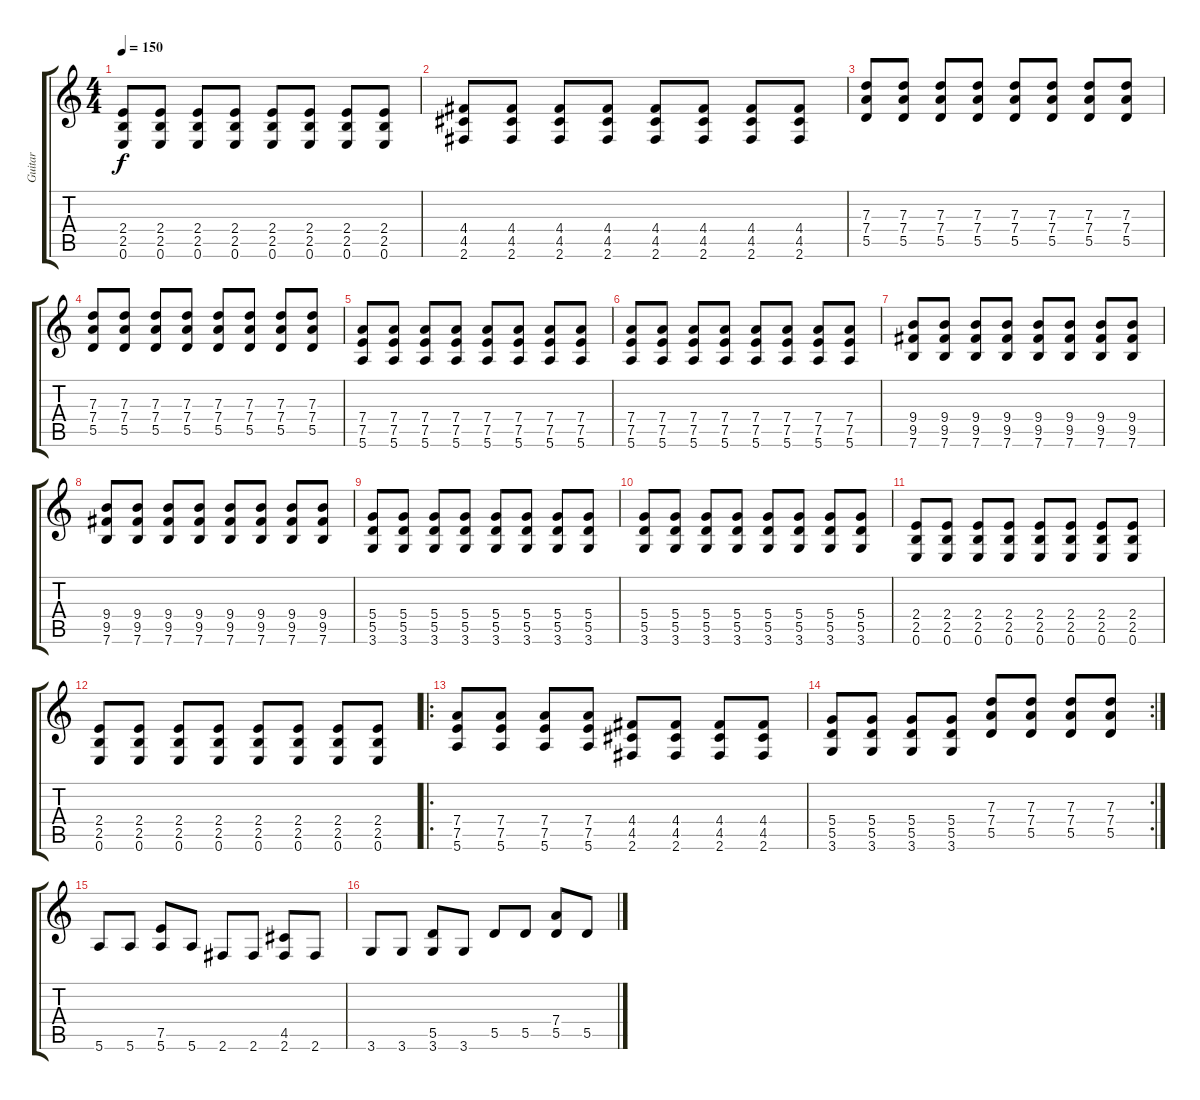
\track ("Guitar" "Guitar") {instrument distortionguitar}
\staff {score tabs}
\tuning (E4 B3 G3 D3 A2 E2) {hide}
\ts (4 4)
\tempo 150
\clef g2
\ks c
(2.4 2.5 0.6).8{dy f} (2.4 2.5 0.6).8 (2.4 2.5 0.6).8 (2.4 2.5 0.6).8 (2.4 2.5 0.6).8 (2.4 2.5 0.6).8 (2.4 2.5 0.6).8 (2.4 2.5 0.6).8 |
(4.4 4.5 2.6).8 (4.4 4.5 2.6).8 (4.4 4.5 2.6).8 (4.4 4.5 2.6).8 (4.4 4.5 2.6).8 (4.4 4.5 2.6).8 (4.4 4.5 2.6).8 (4.4 4.5 2.6).8 |
(7.3 7.4 5.5).8 (7.3 7.4 5.5).8 (7.3 7.4 5.5).8 (7.3 7.4 5.5).8 (7.3 7.4 5.5).8 (7.3 7.4 5.5).8 (7.3 7.4 5.5).8 (7.3 7.4 5.5).8 |
(7.3 7.4 5.5).8 (7.3 7.4 5.5).8 (7.3 7.4 5.5).8 (7.3 7.4 5.5).8 (7.3 7.4 5.5).8 (7.3 7.4 5.5).8 (7.3 7.4 5.5).8 (7.3 7.4 5.5).8 |
(7.4 7.5 5.6).8 (7.4 7.5 5.6).8 (7.4 7.5 5.6).8 (7.4 7.5 5.6).8 (7.4 7.5 5.6).8 (7.4 7.5 5.6).8 (7.4 7.5 5.6).8 (7.4 7.5 5.6).8 |
(7.4 7.5 5.6).8 (7.4 7.5 5.6).8 (7.4 7.5 5.6).8 (7.4 7.5 5.6).8 (7.4 7.5 5.6).8 (7.4 7.5 5.6).8 (7.4 7.5 5.6).8 (7.4 7.5 5.6).8 |
(9.4 9.5 7.6).8 (9.4 9.5 7.6).8 (9.4 9.5 7.6).8 (9.4 9.5 7.6).8 (9.4 9.5 7.6).8 (9.4 9.5 7.6).8 (9.4 9.5 7.6).8 (9.4 9.5 7.6).8 |
(9.4 9.5 7.6).8 (9.4 9.5 7.6).8 (9.4 9.5 7.6).8 (9.4 9.5 7.6).8 (9.4 9.5 7.6).8 (9.4 9.5 7.6).8 (9.4 9.5 7.6).8 (9.4 9.5 7.6).8 |
(5.4 5.5 3.6).8 (5.4 5.5 3.6).8 (5.4 5.5 3.6).8 (5.4 5.5 3.6).8 (5.4 5.5 3.6).8 (5.4 5.5 3.6).8 (5.4 5.5 3.6).8 (5.4 5.5 3.6).8 |
(5.4 5.5 3.6).8 (5.4 5.5 3.6).8 (5.4 5.5 3.6).8 (5.4 5.5 3.6).8 (5.4 5.5 3.6).8 (5.4 5.5 3.6).8 (5.4 5.5 3.6).8 (5.4 5.5 3.6).8 |
(2.4 2.5 0.6).8 (2.4 2.5 0.6).8 (2.4 2.5 0.6).8 (2.4 2.5 0.6).8 (2.4 2.5 0.6).8 (2.4 2.5 0.6).8 (2.4 2.5 0.6).8 (2.4 2.5 0.6).8 |
(2.4 2.5 0.6).8 (2.4 2.5 0.6).8 (2.4 2.5 0.6).8 (2.4 2.5 0.6).8 (2.4 2.5 0.6).8 (2.4 2.5 0.6).8 (2.4 2.5 0.6).8 (2.4 2.5 0.6).8 |
\ro
(7.4 7.5 5.6).8 (7.4 7.5 5.6).8 (7.4 7.5 5.6).8 (7.4 7.5 5.6).8 (4.4 4.5 2.6).8 (4.4 4.5 2.6).8 (4.4 4.5 2.6).8 (4.4 4.5 2.6).8 |
\rc 2
(5.4 5.5 3.6).8 (5.4 5.5 3.6).8 (5.4 5.5 3.6).8 (5.4 5.5 3.6).8 (7.3 7.4 5.5).8 (7.3 7.4 5.5).8 (7.3 7.4 5.5).8 (7.3 7.4 5.5).8 |
5.6.8 5.6.8 (7.5 5.6).8 5.6.8 2.6.8 2.6.8 (4.5 2.6).8 2.6.8 |
3.6.8 3.6.8 (5.5 3.6).8 3.6.8 5.5.8 5.5.8 (7.4 5.5).8 5.5.8
